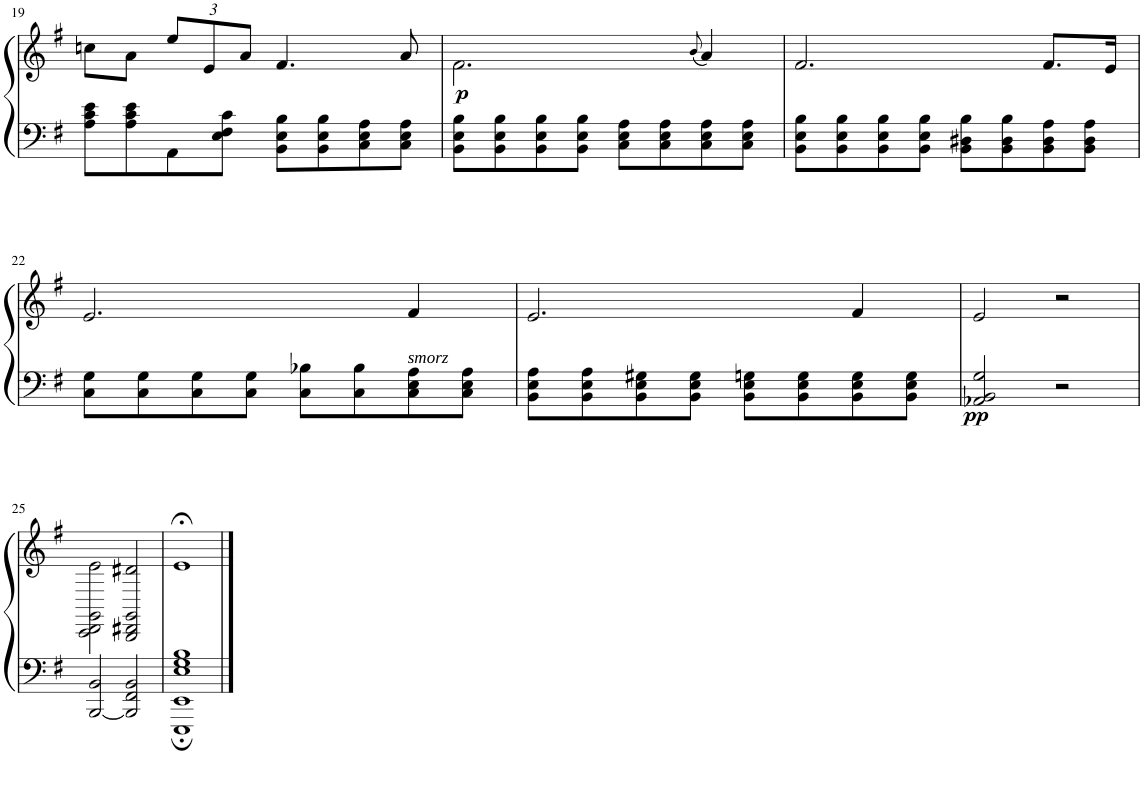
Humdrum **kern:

**kern	**kern	**dynam
*part1	*part1	*part1
*staff2	*staff1	*staff1/2
*I"Piano	*	*
*I'Pno	*	*
!!LO:PB:g=z
*clefF4	*clefG2	*
*k[f#]	*k[f#]	*
*M4/4	*M4/4	*
*met(c|)	*met(c|)	*
=19	=19	=19
8A\ 8c\ 8e\L	8ccn\L	.
8A\ 8c\ 8e\	8a\J	.
*	*Xbrackettup	*
8AA\	12ee/L	.
.	12e/	.
8E\ 8F#\ 8c\J	.	.
.	12a/J	.
8BB\ 8E\ 8B\L	4.f#/	.
8BB\ 8E\ 8B\	.	.
8C\ 8E\ 8A\	.	.
8C\ 8E\ 8A\J	8a/	.
=20	=20	=20
!	!	!LO:DY:b
8BB\ 8E\ 8B\L	2.f#\	p
8BB\ 8E\ 8B\	.	.
8BB\ 8E\ 8B\	.	.
8BB\ 8E\ 8B\J	.	.
8C\ 8E\ 8A\L	.	.
8C\ 8E\ 8A\	.	.
.	(8qb/	.
8C\ 8E\ 8A\	4a/)	.
8C\ 8E\ 8A\J	.	.
=21	=21	=21
8BB\ 8E\ 8B\L	2.f#/	.
8BB\ 8E\ 8B\	.	.
8BB\ 8E\ 8B\	.	.
8BB\ 8E\ 8B\J	.	.
8BB\ 8D#X\ 8B\L	.	.
8BB\ 8D#\ 8B\	.	.
8BB\ 8D#\ 8A\	8.f#/L	.
8BB\ 8D#\ 8A\J	.	.
.	16e/Jk	.
!!LO:LB:g=z
=22	=22	=22
8C\ 8G\L	2.e/	.
8C\ 8G\	.	.
8C\ 8G\	.	.
8C\ 8G\J	.	.
8C\ 8B-X\L	.	.
8C\ 8B-\	.	.
!LO:TX:a:i:t=smorz	!	!
8C\ 8E\ 8A\	4f#/	.
8C\ 8E\ 8A\J	.	.
=23	=23	=23
8BB\ 8E\ 8A\L	2.e/	.
8BB\ 8E\ 8A\	.	.
8BB\ 8E\ 8G#X\	.	.
8BB\ 8E\ 8G#\J	.	.
8BB\ 8E\ 8Gn\L	.	.
8BB\ 8E\ 8G\	.	.
8BB\ 8E\ 8G\	4f#/	.
8BB\ 8E\ 8G\J	.	.
=24	=24	=24
!	!	!LO:DY:b=2
2AA-X/ 2BB/ 2G/	2e/	pp
2r	2r	.
!!LO:LB:g=z
=25	=25	=25
[2BBB/ 2BB/	2CC\ 2DD\ 2GG\ 2e\	.
2BBB/] 2FF#/ 2BB/	2BBB/ 2DD#X/ 2GG/ 2d#X/	.
=26	=26	=26
1EEE; 1EE; 1E; 1G; 1B;	1e;<	.
==	==	==
*-	*-	*-
